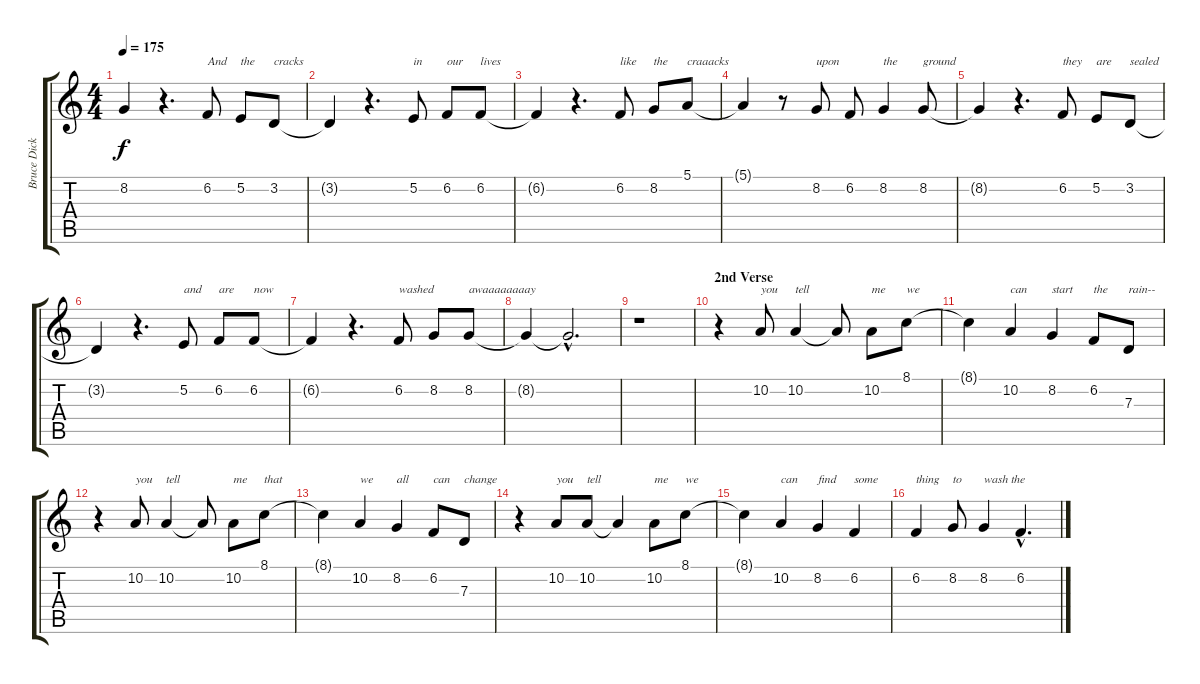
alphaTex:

\track ("Bruce Dickinson" "Bruce Dick") {instrument sopranosax}
\staff {score tabs}
\tuning (E4 B3 G3 D3 A2 E2) {hide}
\ts (4 4)
\tempo 175
\clef g2
\ks c
8.2{t}.4{dy f} r.4{d} 6.2.8{txt "And"} 5.2.8{txt "the"} 3.2.8{txt "cracks"} |
3.2{t}.4 r.4{d} 5.2.8{txt "in"} 6.2.8{txt "our"} 6.2.8{txt "lives"} |
6.2{t}.4 r.4{d} 6.2.8{txt "like"} 8.2.8{txt "the"} 5.1.8{txt "craaacks"} |
5.1{t}.4 r.8 8.2.8{txt "upon"} 6.2.8 8.2.4{txt "the"} 8.2.8{txt "ground"} |
8.2{t}.4 r.4{d} 6.2.8{txt "they"} 5.2.8{txt "are"} 3.2.8{txt "sealed"} |
3.2{t}.4 r.4{d} 5.2.8{txt "and"} 6.2.8{txt "are"} 6.2.8{txt "now"} |
6.2{t}.4 r.4{d} 6.2.8{txt "washed"} 8.2.8 8.2.8{txt "awaaaaaaaay"} |
8.2{t}.4 8.2{hac t}.2{d} |
r.1 |
\section ("" "2nd Verse")
r.4 10.2.8{txt "you "} 10.2.4{txt "tell"} 10.2{t}.8 10.2.8{txt "me"} 8.1.8{txt "we"} |
8.1{t}.4 10.2.4{txt "can"} 8.2.4{txt "start"} 6.2.8{txt "the "} 7.3.8{txt "rain--"} |
r.4 10.2.8{txt "you "} 10.2.4{txt "tell"} 10.2{t}.8 10.2.8{txt "me"} 8.1.8{txt "that"} |
8.1{t}.4 10.2.4{txt "we"} 8.2.4{txt "all"} 6.2.8{txt "can "} 7.3.8{txt "change"} |
r.4 10.2.8{txt "you"} 10.2.8{txt "tell"} 10.2{t}.4 10.2.8{txt "me"} 8.1.8{txt "we"} |
8.1{t}.4 10.2.4{txt "can"} 8.2.4{txt "find"} 6.2.4{txt "some"} |
6.2.4{txt "thing"} 8.2.8{txt "to"} 8.2.4{txt "wash the"} 6.2{hac}.4{d}
